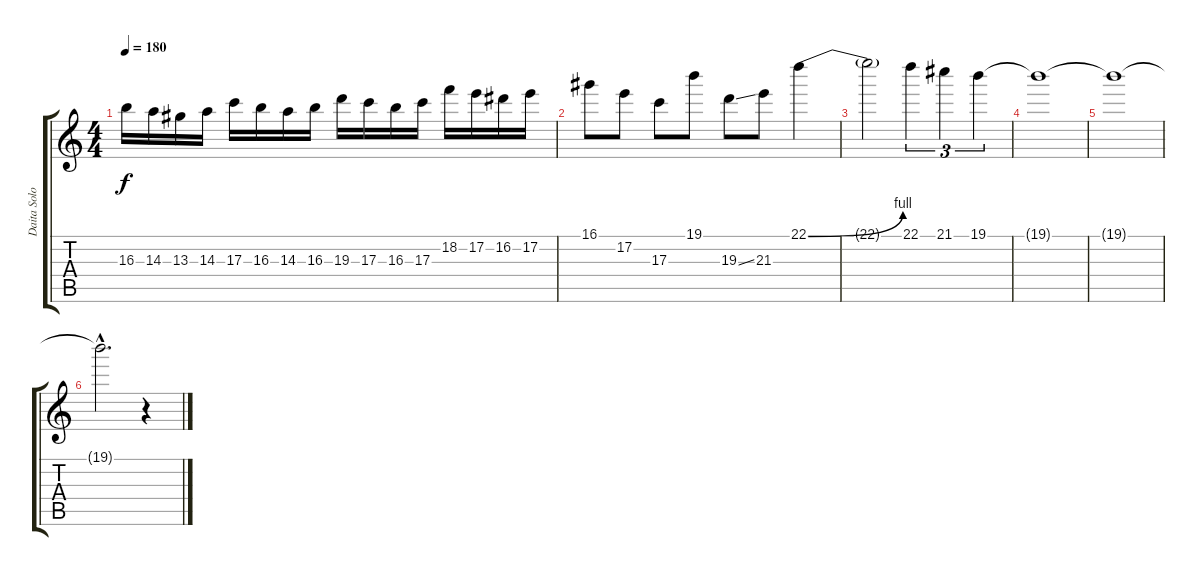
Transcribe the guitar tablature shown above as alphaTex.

\track ("Daita Solo" "Daita Solo") {instrument distortionguitar}
\staff {score tabs}
\tuning (E4 B3 G3 D3 A2 E2) {hide}
\ts (4 4)
\tempo 180
\clef g2
\ks c
16.3.16{dy f} 14.3.16 13.3.16 14.3.16 17.3.16 16.3.16 14.3.16 16.3.16 19.3.16 17.3.16 16.3.16 17.3.16 18.2.16 17.2.16 16.2.16 17.2.16 |
16.1.8 17.2.8 17.3.8 19.1.8 19.3{ss}.8 21.3.8 22.1{be (bend 0 0 60 4)}.4 |
22.1{t}.2 22.1.4{tu (3 2)} 21.1.4{tu (3 2)} 19.1.4{tu (3 2)} |
19.1{t}.1 |
19.1{t}.1 |
19.1{hac t}.2{d} r.4
